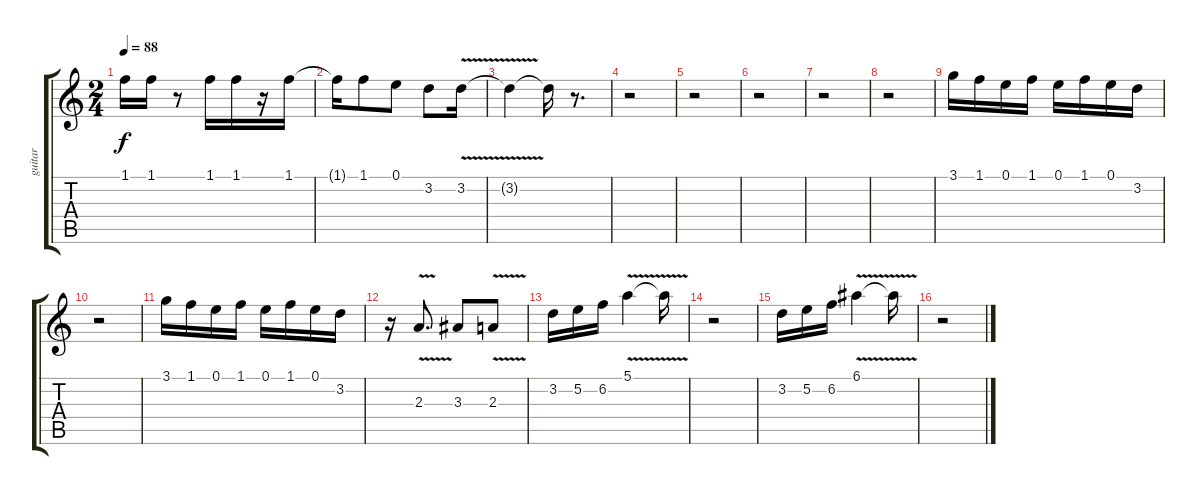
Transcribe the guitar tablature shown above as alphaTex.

\track ("guitar    solo   one" "guitar    ") {instrument overdrivenguitar}
\staff {score tabs}
\tuning (E4 B3 G3 D3 A2 E2) {hide}
\ts (2 4)
\tempo 88
\clef g2
\ks c
1.1.16{dy f} 1.1.16 r.8 1.1.16 1.1.16 r.16 1.1.16 |
1.1{t}.16 1.1.8 0.1.8 3.2.8 3.2{v}.16 |
3.2{t}.4 3.2{t}.16 r.8{d} |
r.2 |
r.2 |
r.2 |
r.2 |
r.2 |
3.1.16 1.1.16 0.1.16 1.1.16 0.1.16 1.1.16 0.1.16 3.2.16 |
r.2 |
3.1.16 1.1.16 0.1.16 1.1.16 0.1.16 1.1.16 0.1.16 3.2.16 |
r.16 2.3{v}.8{d} 3.3.8 2.3{v}.8 |
3.2.16 5.2.16 6.2.16 5.1{v}.4 5.1{t}.16 |
r.2 |
3.2.16 5.2.16 6.2.16 6.1{v}.4 6.1{t}.16 |
r.2
